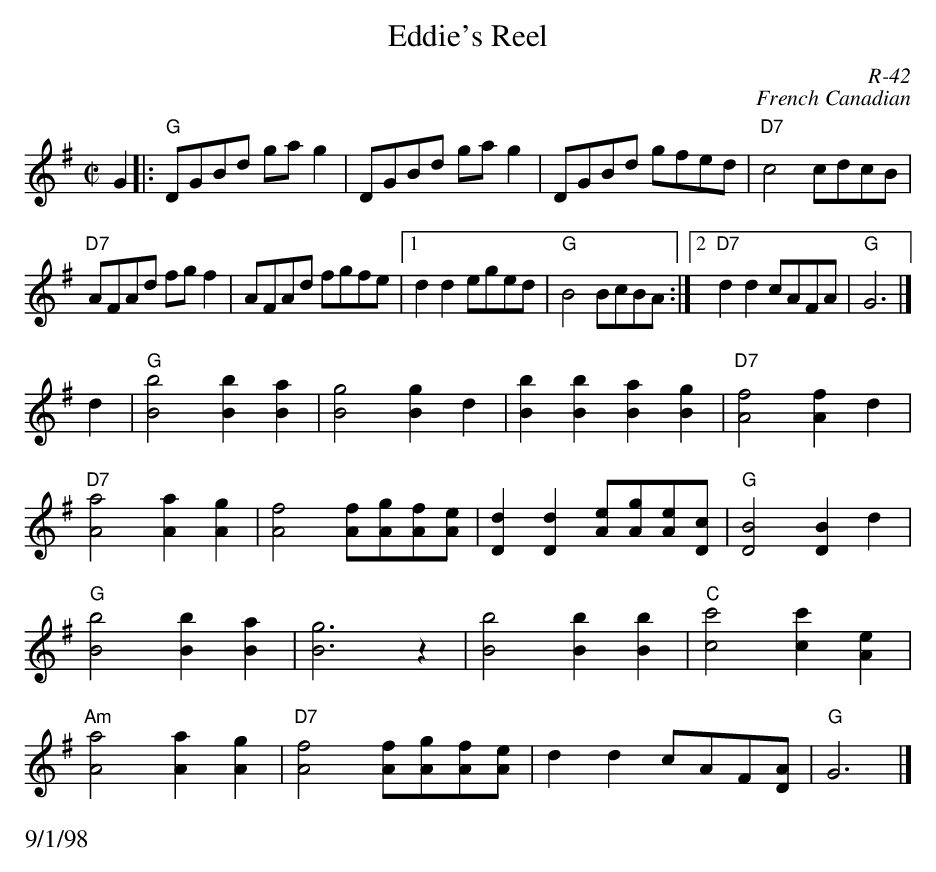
X:1
T: Eddie's Reel
C: R-42
C: French Canadian
M: C|
K: G
G2 |: "G"DGBd gag2| DGBd gag2| DGBd gfed| "D7"c4 cdcB|
     "D7"AFAd fgf2| AFAd fgfe|1 d2d2 eged| "G"B4 BcBA :|2 "D7"d2d2 cAFA| "G"G6|]
d2| \
"G"[B4b4] [B2b2][B2a2]| [B4g4] [B2g2]d2| [B2b2][B2b2] [B2a2][B2g2]| "D7"[A4f4] [A2f2]d2|
"D7"[A4a4] [A2a2][A2g2]| [A4f4] [Af][Ag][Af][Ae]| [D2d2][D2d2] [Ae][Ag][Ae][Dc]| "G"[D4B4] [D2B2]d2|
"G"[B4b4] [B2b2][B2a2]| [B6g6] z2| [B4b4] [B2b2][B2b2]| "C"[c4c'4] [c2c'2][A2e2]|
"Am"[A4a4] [A2a2][A2g2]| "D7"[A4f4] [Af][Ag][Af][Ae]| d2d2 cAF[DA]| "G"G6 |]
